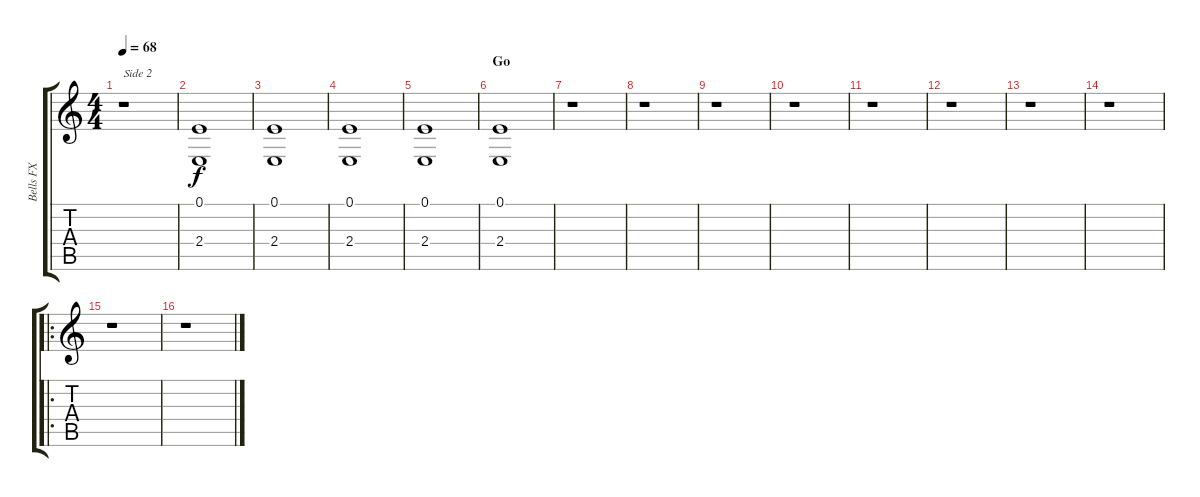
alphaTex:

\track ("Bells FX" "Bells FX") {instrument tubularbells}
\staff {score tabs}
\tuning (E4 B3 G3 D3 A2 E2) {hide}
\ts (4 4)
\tempo 68
\clef g2
\ks c
r.1{txt "Side 2" dy f volume 3 instrument tubularbells} |
(0.1 2.4).1{volume 16} |
(0.1 2.4).1 |
(0.1 2.4).1 |
(0.1 2.4).1 |
\section ("" "Go")
(0.1 2.4).1 |
r.1 |
r.1 |
r.1 |
r.1 |
r.1 |
r.1 |
r.1 |
r.1 |
\ro
r.1 |
r.1
